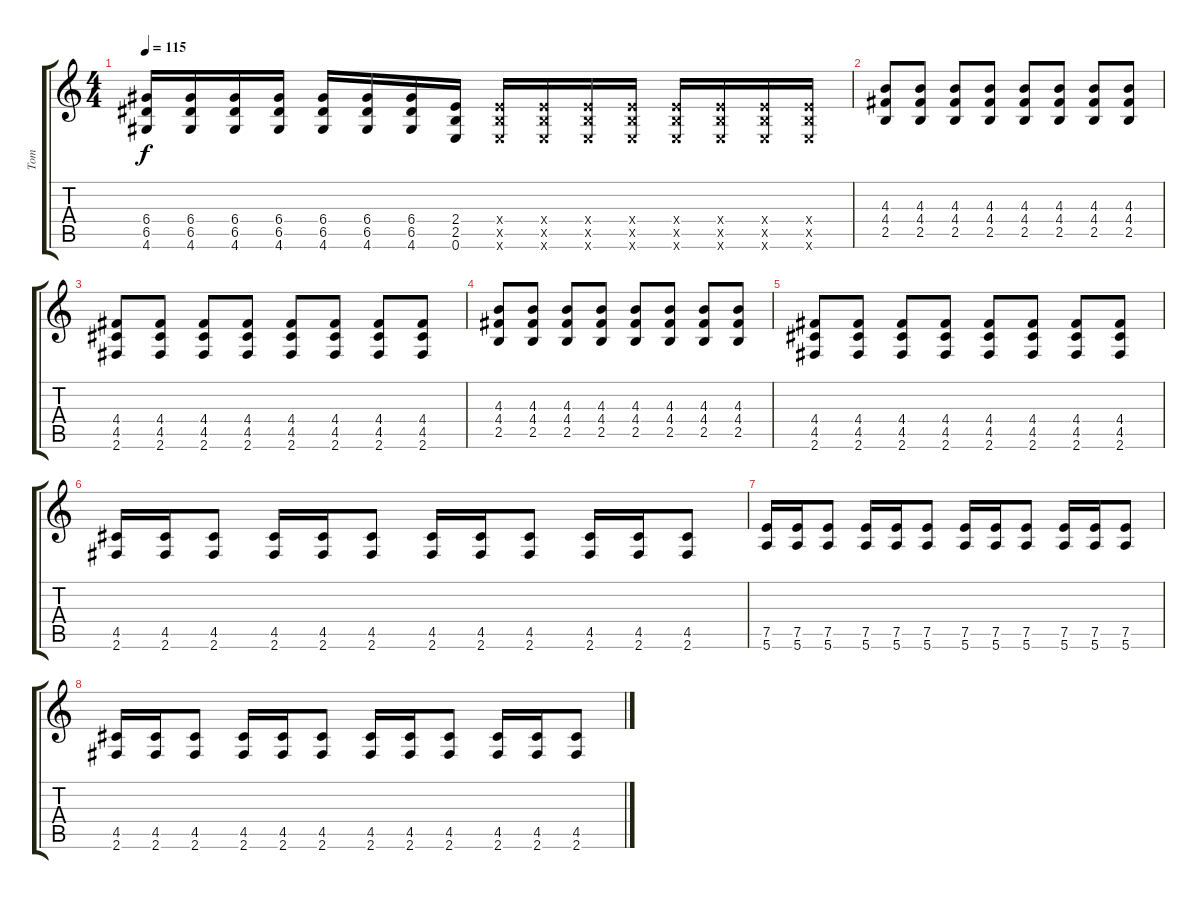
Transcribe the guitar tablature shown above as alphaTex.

\track ("Tom" "Tom") {instrument distortionguitar}
\staff {score tabs}
\tuning (E4 B3 G3 D3 A2 E2) {hide}
\ts (4 4)
\tempo 115
\clef g2
\ks c
(6.4 6.5 4.6).16{dy f} (6.4 6.5 4.6).16 (6.4 6.5 4.6).16 (6.4 6.5 4.6).16 (6.4 6.5 4.6).16 (6.4 6.5 4.6).16 (6.4 6.5 4.6).16 (2.4 2.5 0.6).16 (2.4{x} 2.5{x} 0.6{x}).16 (2.4{x} 2.5{x} 0.6{x}).16 (2.4{x} 2.5{x} 0.6{x}).16 (2.4{x} 2.5{x} 0.6{x}).16 (2.4{x} 2.5{x} 0.6{x}).16 (2.4{x} 2.5{x} 0.6{x}).16 (2.4{x} 2.5{x} 0.6{x}).16{instrument electricguitarmuted} (2.4{x} 2.5{x} 0.6{x}).16 |
(4.3 4.4 2.5).8{instrument distortionguitar} (4.3 4.4 2.5).8 (4.3 4.4 2.5).8 (4.3 4.4 2.5).8 (4.3 4.4 2.5).8 (4.3 4.4 2.5).8 (4.3 4.4 2.5).8 (4.3 4.4 2.5).8 |
(4.4 4.5 2.6).8 (4.4 4.5 2.6).8 (4.4 4.5 2.6).8 (4.4 4.5 2.6).8 (4.4 4.5 2.6).8 (4.4 4.5 2.6).8 (4.4 4.5 2.6).8 (4.4 4.5 2.6).8 |
(4.3 4.4 2.5).8 (4.3 4.4 2.5).8 (4.3 4.4 2.5).8 (4.3 4.4 2.5).8 (4.3 4.4 2.5).8 (4.3 4.4 2.5).8 (4.3 4.4 2.5).8 (4.3 4.4 2.5).8 |
(4.4 4.5 2.6).8 (4.4 4.5 2.6).8 (4.4 4.5 2.6).8 (4.4 4.5 2.6).8 (4.4 4.5 2.6).8 (4.4 4.5 2.6).8 (4.4 4.5 2.6).8 (4.4 4.5 2.6).8 |
(4.5 2.6).16{instrument electricguitarmuted} (4.5 2.6).16 (4.5 2.6).8 (4.5 2.6).16 (4.5 2.6).16 (4.5 2.6).8 (4.5 2.6).16 (4.5 2.6).16 (4.5 2.6).8 (4.5 2.6).16 (4.5 2.6).16 (4.5 2.6).8 |
(7.5 5.6).16 (7.5 5.6).16 (7.5 5.6).8 (7.5 5.6).16{instrument electricguitarmuted} (7.5 5.6).16 (7.5 5.6).8 (7.5 5.6).16 (7.5 5.6).16 (7.5 5.6).8 (7.5 5.6).16 (7.5 5.6).16 (7.5 5.6).8 |
(4.5 2.6).16 (4.5 2.6).16{instrument electricguitarmuted} (4.5 2.6).8 (4.5 2.6).16 (4.5 2.6).16 (4.5 2.6).8 (4.5 2.6).16 (4.5 2.6).16 (4.5 2.6).8 (4.5 2.6).16 (4.5 2.6).16 (4.5 2.6).8
